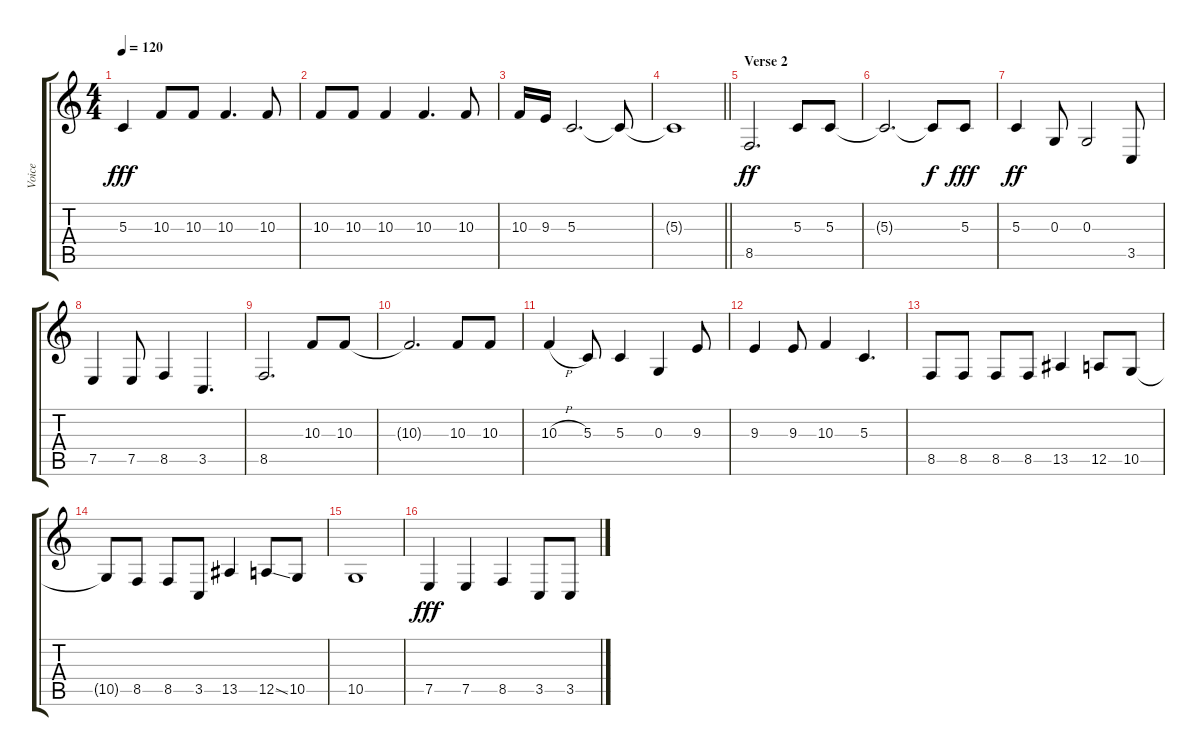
\track ("Voice" "Voice") {instrument stringensemble1}
\staff {score tabs}
\tuning (E4 B3 G3 D3 A2 E2) {hide}
\ts (4 4)
\tempo 120
\clef g2
\ks c
5.3{t}.4{dy fff} 10.3.8 10.3.8 10.3.4{d} 10.3.8 |
10.3.8 10.3.8 10.3.4 10.3.4{d} 10.3.8 |
10.3.16 9.3.16 5.3.2{d} 5.3{t}.8 |
\barLineRight lightlight
5.3{t}.1 |
\section ("" "Verse 2")
8.5.2{d dy ff} 5.3.8 5.3.8 |
5.3{t}.2{d} 5.3{t}.8{dy f} 5.3.8{dy fff} |
5.3.4{dy ff} 0.3.8 0.3.2 3.5.8 |
7.5.4 7.5.8 8.5.4 3.5.4{d} |
8.5.2{d} 10.3.8 10.3.8 |
10.3{t}.2{d} 10.3.8 10.3.8 |
10.3{h}.4 5.3.8 5.3.4 0.3.4 9.3.8 |
9.3.4 9.3.8 10.3.4 5.3.4{d} |
8.5.8 8.5.8 8.5.8 8.5.8 13.5.4 12.5.8 10.5.8 |
10.5{t}.8 8.5.8 8.5.8 3.5.8 13.5.4 12.5{ss}.8 10.5.8 |
10.5.1 |
7.5.4{dy fff} 7.5.4 8.5.4 3.5.8 3.5.8
